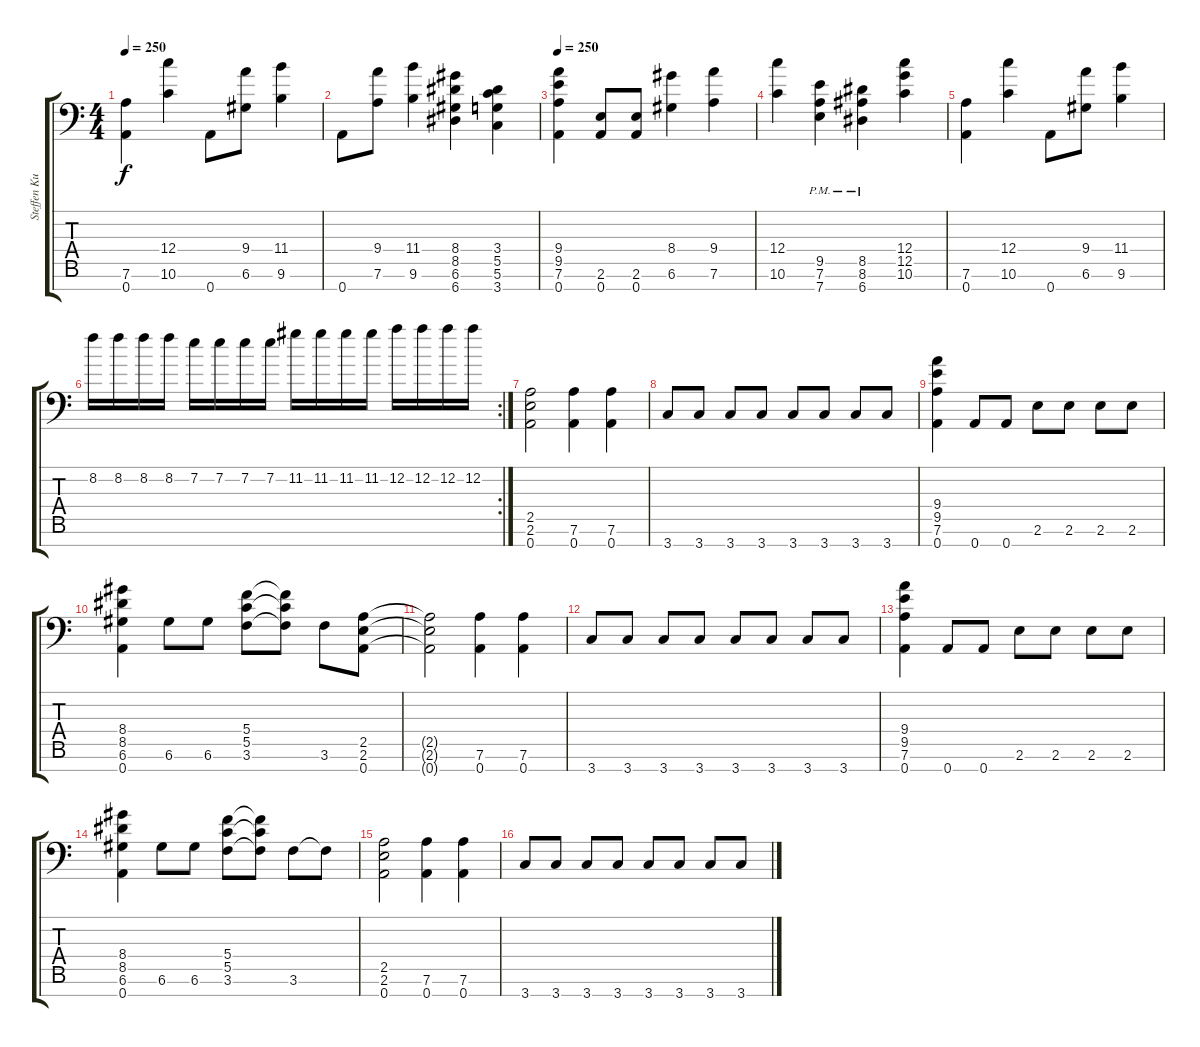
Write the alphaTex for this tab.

\track ("Steffen Kummerer" "Steffen Ku") {instrument distortionguitar}
\staff {score tabs}
\tuning (D4 A3 F3 C3 G2 D2 A1) {hide}
\ts (4 4)
\tempo 250
\clef f4
\ks c
(7.6 0.7).4{dy f} (12.4 10.6).4 0.7.8 (9.4 6.6).8 (11.4 9.6).4 |
0.7.8 (9.4 7.6).8 (11.4 9.6).4 (8.4 8.5 6.6 6.7).4 (3.4 5.5 5.6 3.7).4 |
\tempo 250
(9.4 9.5 7.6 0.7).4 (2.6 0.7).8 (2.6 0.7).8 (8.4 6.6).4 (9.4 7.6).4 |
(12.4 10.6).4 (9.5{pm} 7.6 7.7).4 (8.5{pm} 8.6 6.7).4 (12.4 12.5 10.6).4 |
(7.6 0.7).4 (12.4 10.6).4 0.7.8 (9.4 6.6).8 (11.4 9.6).4 |
\rc 2
8.2.16 8.2.16 8.2.16 8.2.16 7.2.16 7.2.16 7.2.16 7.2.16 11.2.16 11.2.16 11.2.16 11.2.16 12.2.16 12.2.16 12.2.16 12.2.16 |
(2.5 2.6 0.7).2 (7.6 0.7).4 (7.6 0.7).4 |
3.7.8 3.7.8 3.7.8 3.7.8 3.7.8 3.7.8 3.7.8 3.7.8 |
(9.4 9.5 7.6 0.7).4 0.7.8 0.7.8 2.6.8 2.6.8 2.6.8 2.6.8 |
(8.4 8.5 6.6 0.7).4 6.6.8 6.6.8 (5.4 5.5 3.6).8 (5.4{t} 5.5{t} 3.6{t}).8 3.6.8 (2.5 2.6 0.7).8 |
(2.5{t} 2.6{t} 0.7{t}).2 (7.6 0.7).4 (7.6 0.7).4 |
3.7.8 3.7.8 3.7.8 3.7.8 3.7.8 3.7.8 3.7.8 3.7.8 |
(9.4 9.5 7.6 0.7).4 0.7.8 0.7.8 2.6.8 2.6.8 2.6.8 2.6.8 |
(8.4 8.5 6.6 0.7).4 6.6.8 6.6.8 (5.4 5.5 3.6).8 (5.4{t} 5.5{t} 3.6{t}).8 3.6.8 3.6{t}.8 |
(2.5 2.6 0.7).2 (7.6 0.7).4 (7.6 0.7).4 |
3.7.8 3.7.8 3.7.8 3.7.8 3.7.8 3.7.8 3.7.8 3.7.8
